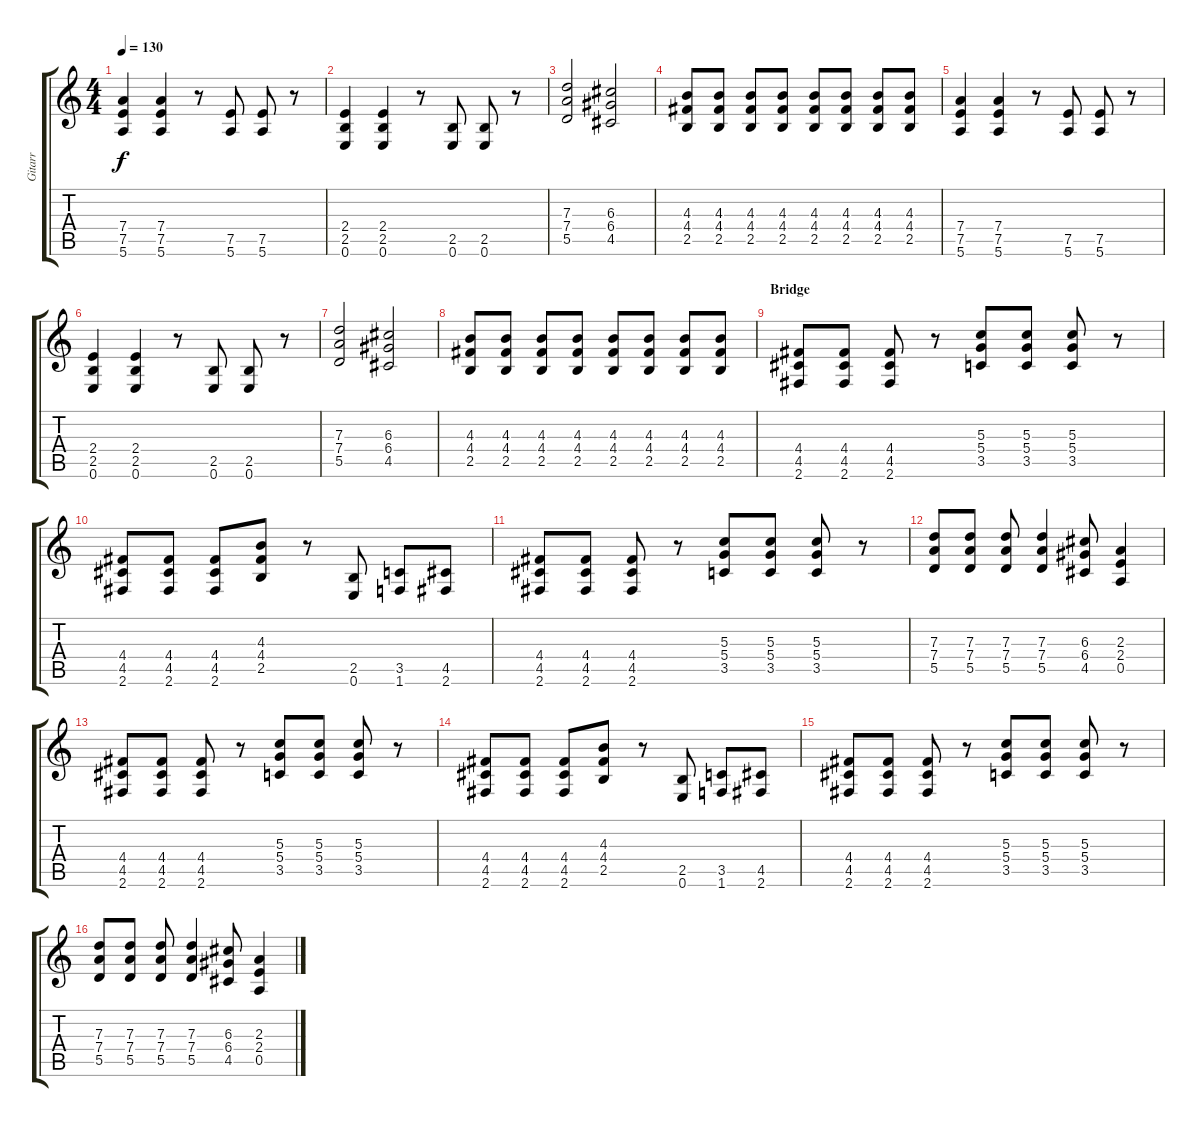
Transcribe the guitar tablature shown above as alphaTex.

\track ("Gitarr" "Gitarr") {instrument overdrivenguitar}
\staff {score tabs}
\tuning (E4 B3 G3 D3 A2 E2) {hide}
\ts (4 4)
\tempo 130
\clef g2
\ks c
(7.4 7.5 5.6).4{dy f} (7.4 7.5 5.6).4 r.8 (7.5 5.6).8 (7.5 5.6).8 r.8 |
(2.4 2.5 0.6).4 (2.4 2.5 0.6).4 r.8 (2.5 0.6).8 (2.5 0.6).8 r.8 |
(7.3 7.4 5.5).2 (6.3 6.4 4.5).2 |
(4.3 4.4 2.5).8 (4.3 4.4 2.5).8 (4.3 4.4 2.5).8 (4.3 4.4 2.5).8 (4.3 4.4 2.5).8 (4.3 4.4 2.5).8 (4.3 4.4 2.5).8 (4.3 4.4 2.5).8 |
(7.4 7.5 5.6).4 (7.4 7.5 5.6).4 r.8 (7.5 5.6).8 (7.5 5.6).8 r.8 |
(2.4 2.5 0.6).4 (2.4 2.5 0.6).4 r.8 (2.5 0.6).8 (2.5 0.6).8 r.8 |
(7.3 7.4 5.5).2 (6.3 6.4 4.5).2 |
(4.3 4.4 2.5).8 (4.3 4.4 2.5).8 (4.3 4.4 2.5).8 (4.3 4.4 2.5).8 (4.3 4.4 2.5).8 (4.3 4.4 2.5).8 (4.3 4.4 2.5).8 (4.3 4.4 2.5).8 |
\section ("" "Bridge")
(4.4 4.5 2.6).8 (4.4 4.5 2.6).8 (4.4 4.5 2.6).8 r.8 (5.3 5.4 3.5).8 (5.3 5.4 3.5).8 (5.3 5.4 3.5).8 r.8 |
(4.4 4.5 2.6).8 (4.4 4.5 2.6).8 (4.4 4.5 2.6).8 (4.3 4.4 2.5).8 r.8 (2.5 0.6).8 (3.5 1.6).8 (4.5 2.6).8 |
(4.4 4.5 2.6).8 (4.4 4.5 2.6).8 (4.4 4.5 2.6).8 r.8 (5.3 5.4 3.5).8 (5.3 5.4 3.5).8 (5.3 5.4 3.5).8 r.8 |
(7.3 7.4 5.5).8 (7.3 7.4 5.5).8 (7.3 7.4 5.5).8 (7.3 7.4 5.5).4 (6.3 6.4 4.5).8 (2.3 2.4 0.5).4 |
(4.4 4.5 2.6).8 (4.4 4.5 2.6).8 (4.4 4.5 2.6).8 r.8 (5.3 5.4 3.5).8 (5.3 5.4 3.5).8 (5.3 5.4 3.5).8 r.8 |
(4.4 4.5 2.6).8 (4.4 4.5 2.6).8 (4.4 4.5 2.6).8 (4.3 4.4 2.5).8 r.8 (2.5 0.6).8 (3.5 1.6).8 (4.5 2.6).8 |
(4.4 4.5 2.6).8 (4.4 4.5 2.6).8 (4.4 4.5 2.6).8 r.8 (5.3 5.4 3.5).8 (5.3 5.4 3.5).8 (5.3 5.4 3.5).8 r.8 |
(7.3 7.4 5.5).8 (7.3 7.4 5.5).8 (7.3 7.4 5.5).8 (7.3 7.4 5.5).4 (6.3 6.4 4.5).8 (2.3 2.4 0.5).4
